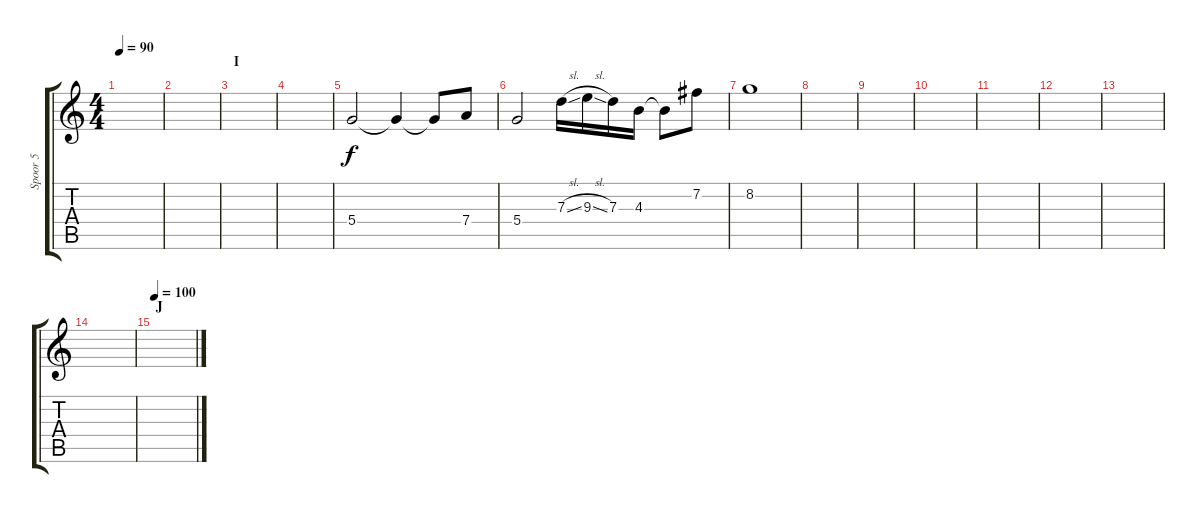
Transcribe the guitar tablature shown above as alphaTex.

\track ("Spoor 5" "Spoor 5") {instrument overdrivenguitar}
\staff {score tabs}
\tuning (E4 B3 G3 D3 A2 E2) {hide}
\ts (4 4)
\tempo 90
\clef g2
\ks c
|
|
\section ("" "I")
|
|
5.4.2{volume 14} 5.4{t}.4 5.4{t}.8 7.4.8 |
5.4.2 7.3{sl}.16 9.3{sl}.16 7.3.16 4.3.16 4.3{t}.8 7.2.8 |
8.2.1 |
|
|
|
|
|
|
|
\section ("" "J")
\tempo 100
